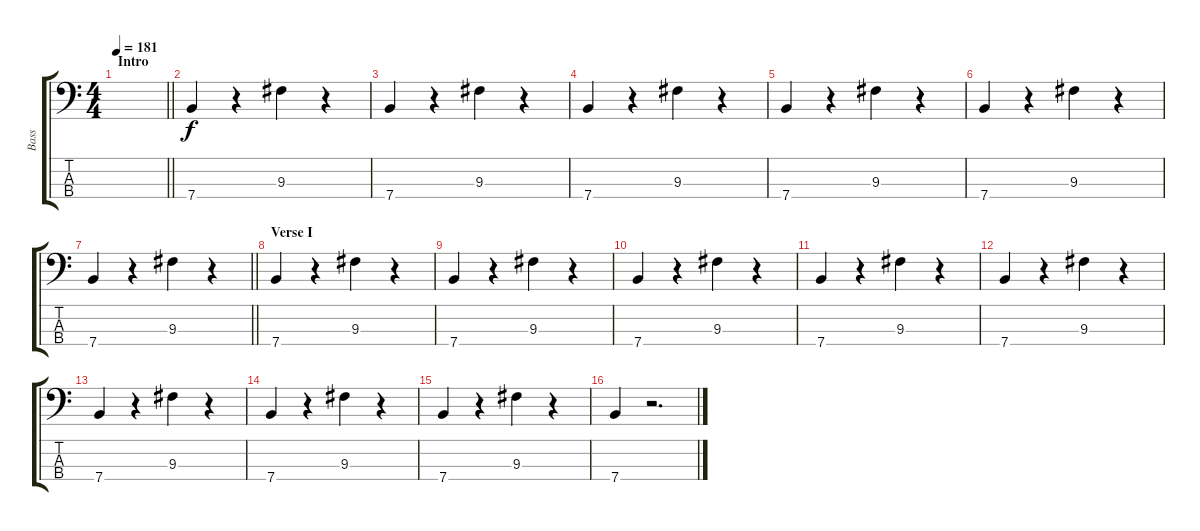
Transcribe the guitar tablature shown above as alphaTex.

\track ("Bass" "Bass") {instrument electricbassfinger}
\staff {score tabs}
\tuning (G2 D2 A1 E1) {hide}
\ts (4 4)
\section ("" "Intro")
\tempo 181
\clef f4
\barLineRight lightlight
\ks c
|
7.4.4 r.4 9.3.4 r.4 |
7.4.4 r.4 9.3.4 r.4 |
7.4.4 r.4 9.3.4 r.4 |
7.4.4 r.4 9.3.4 r.4 |
7.4.4 r.4 9.3.4 r.4 |
\barLineRight lightlight
7.4.4 r.4 9.3.4 r.4 |
\section ("" "Verse I")
7.4.4 r.4 9.3.4 r.4 |
7.4.4 r.4 9.3.4 r.4 |
7.4.4 r.4 9.3.4 r.4 |
7.4.4 r.4 9.3.4 r.4 |
7.4.4 r.4 9.3.4 r.4 |
7.4.4 r.4 9.3.4 r.4 |
7.4.4 r.4 9.3.4 r.4 |
7.4.4 r.4 9.3.4 r.4 |
7.4.4 r.2{d}
